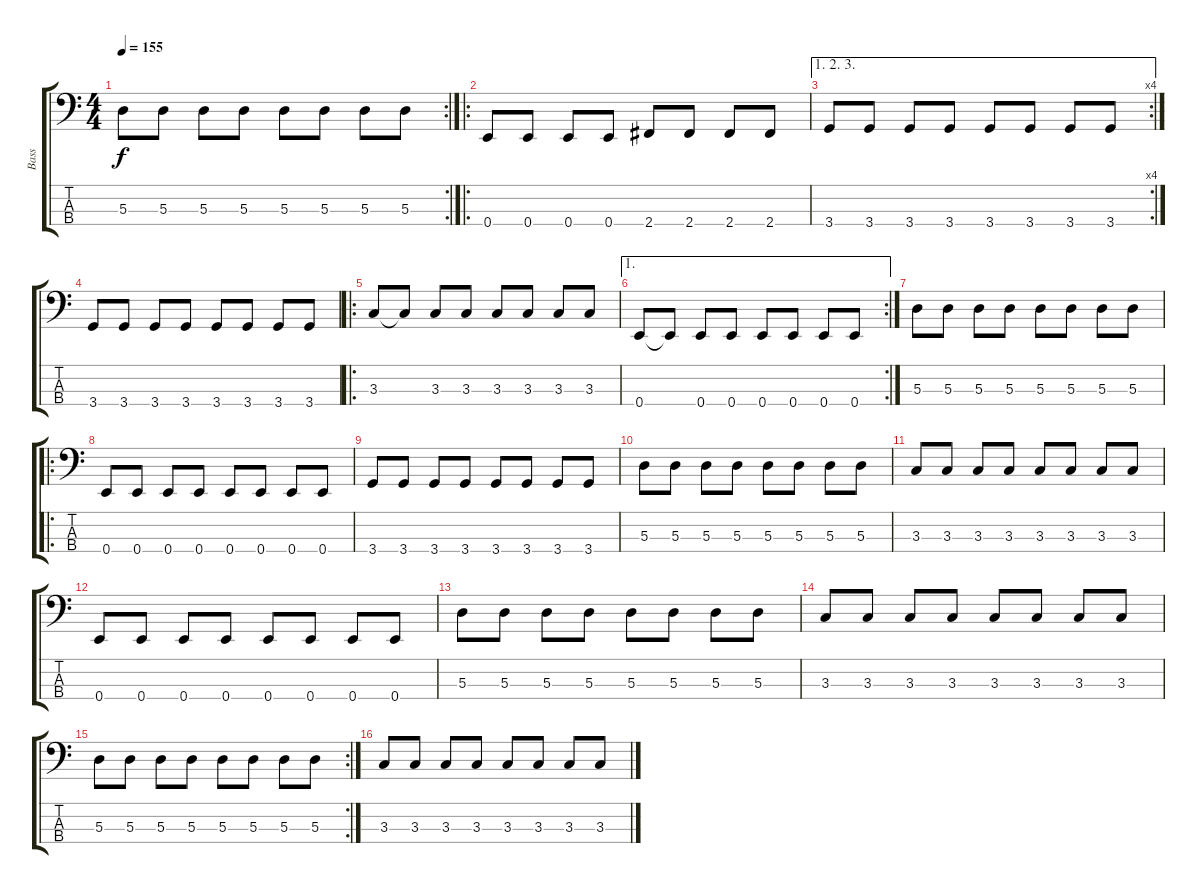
\track ("Bass" "Bass") {instrument electricbasspick}
\staff {score tabs}
\tuning (G2 D2 A1 E1) {hide}
\rc 2
\ts (4 4)
\tempo 155
\clef f4
\ks c
5.3.8{dy f} 5.3.8 5.3.8 5.3.8 5.3.8 5.3.8 5.3.8 5.3.8 |
\ro
0.4.8 0.4.8 0.4.8 0.4.8 2.4.8 2.4.8 2.4.8 2.4.8 |
\ae (1 2 3)
\rc 4
3.4.8 3.4.8 3.4.8 3.4.8 3.4.8 3.4.8 3.4.8 3.4.8 |
3.4.8 3.4.8 3.4.8 3.4.8 3.4.8 3.4.8 3.4.8 3.4.8 |
\ro
3.3.8 3.3{t}.8 3.3.8 3.3.8 3.3.8 3.3.8 3.3.8 3.3.8 |
\ae 1
\rc 2
0.4.8 0.4{t}.8 0.4.8 0.4.8 0.4.8 0.4.8 0.4.8 0.4.8 |
5.3.8 5.3.8 5.3.8 5.3.8 5.3.8 5.3.8 5.3.8 5.3.8 |
\ro
0.4.8 0.4.8 0.4.8 0.4.8 0.4.8 0.4.8 0.4.8 0.4.8 |
3.4.8 3.4.8 3.4.8 3.4.8 3.4.8 3.4.8 3.4.8 3.4.8 |
5.3.8 5.3.8 5.3.8 5.3.8 5.3.8 5.3.8 5.3.8 5.3.8 |
3.3.8 3.3.8 3.3.8 3.3.8 3.3.8 3.3.8 3.3.8 3.3.8 |
0.4.8 0.4.8 0.4.8 0.4.8 0.4.8 0.4.8 0.4.8 0.4.8 |
5.3.8 5.3.8 5.3.8 5.3.8 5.3.8 5.3.8 5.3.8 5.3.8 |
3.3.8 3.3.8 3.3.8 3.3.8 3.3.8 3.3.8 3.3.8 3.3.8 |
\rc 2
5.3.8 5.3.8 5.3.8 5.3.8 5.3.8 5.3.8 5.3.8 5.3.8 |
3.3.8 3.3.8 3.3.8 3.3.8 3.3.8 3.3.8 3.3.8 3.3.8
